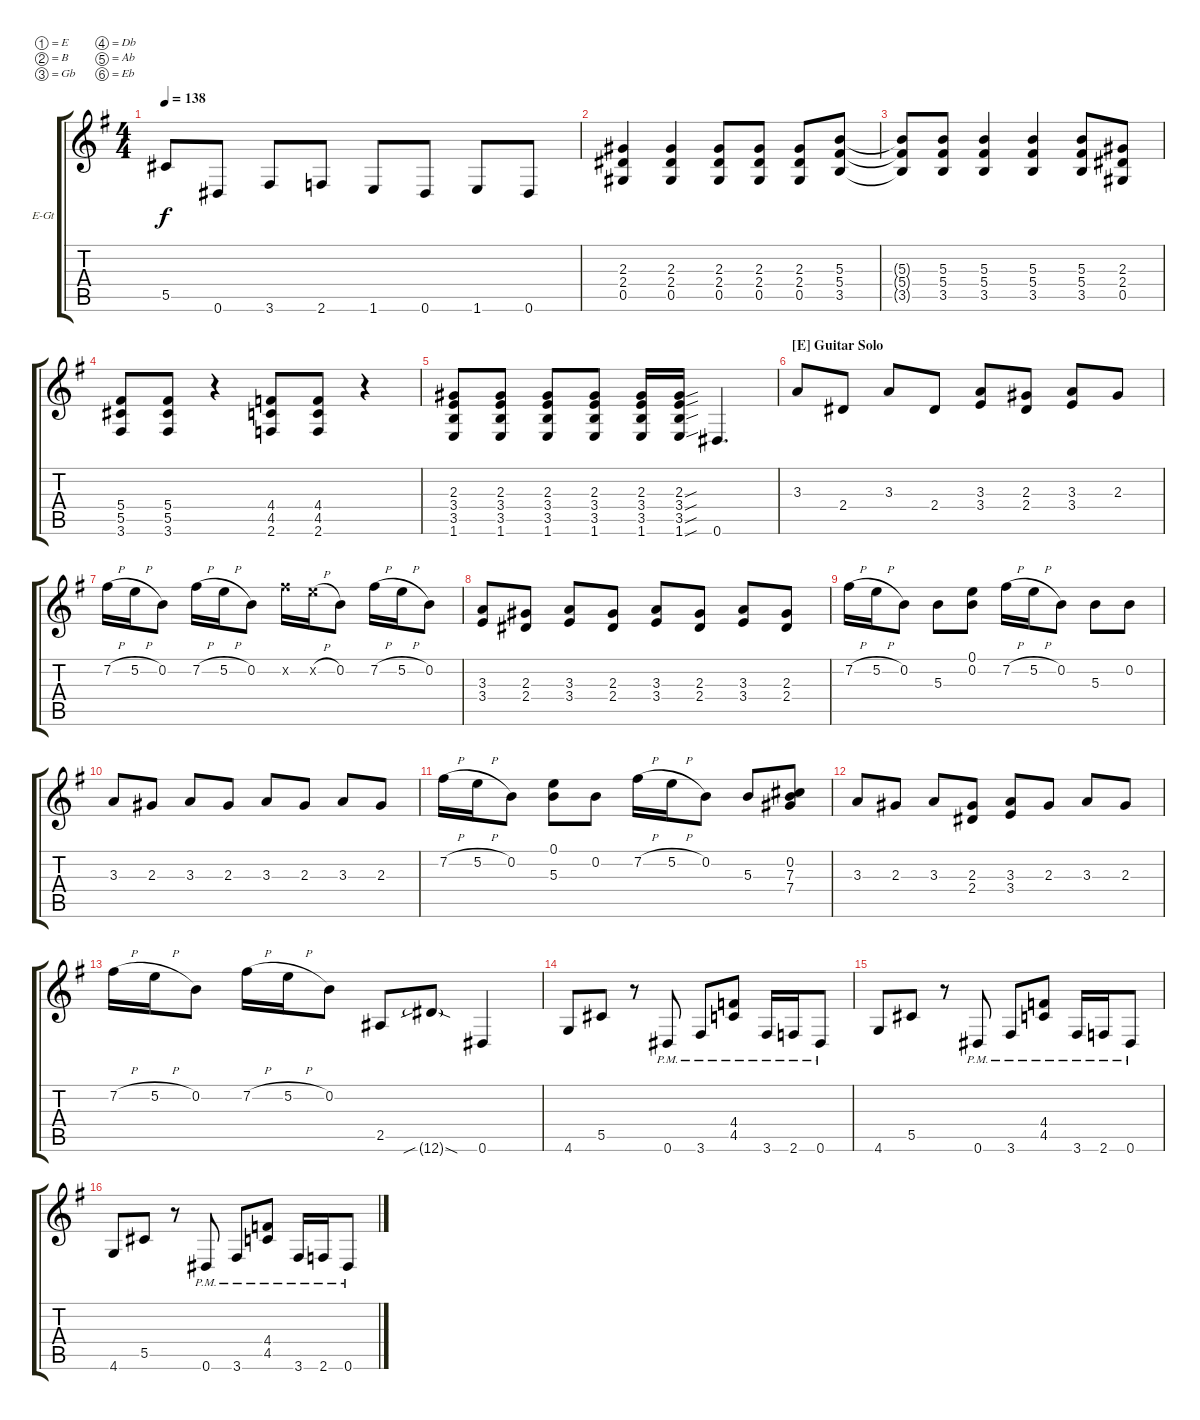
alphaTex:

\defaultSystemsLayout 4
\bracketExtendMode groupsimilarinstruments
\firstSystemTrackNameOrientation horizontal
\otherSystemsTrackNameOrientation horizontal
\track ("Electric Guitar" "E-Gt") {instrument distortionguitar}
\staff {score tabs}
\tuning (E4 B3 Gb3 Db3 Ab2 Eb2)
\ts (4 4)
\tempo 138
\clef g2
\scale
1.05549
\ks g
5.5.8{dy f} 0.6.8 3.6.8 2.6.8 1.6.8 0.6.8 1.6.8 0.6.8 |
\scale
0.944515 (0.5 2.4 2.3).4 (0.5 2.4 2.3).4 (0.5 2.4 2.3).8 (0.5 2.4 2.3).8 (0.5 2.4 2.3).8 (3.5 5.3 5.4).8 |
\scale
1.05549 (3.5{t} 5.4{t} 5.3{t}).8 (3.5 5.4 5.3).8 (3.5 5.4 5.3).4 (3.5 5.4 5.3).4 (3.5 5.4 5.3).8 (0.5 2.4 2.3).8 |
\scale
0.944515 (3.6 5.5 5.4).8 (3.6 5.5 5.4).8 r.4 (2.6 4.5 4.4).8 (2.6 4.5 4.4).8 r.4 |
\scale
1.05549 (1.6 3.5 3.4 2.3).8 (1.6 3.5 3.4 2.3).8 (1.6 3.5 3.4 2.3).8 (1.6 3.5 3.4 2.3).8 (1.6 3.5 3.4 2.3).16 (1.6{sou} 3.5{sou} 3.4{sou} 2.3{sou}).16 0.6.4{d} |
\section ("E" "Guitar Solo")
\scale
0.944515 3.3.8 2.4.8 3.3.8 2.4.8 (3.4 3.3).8 (2.4 2.3).8 (3.3 3.4).8 2.3.8 |
\scale
1.05549 7.2{h}.16 5.2{h}.16 0.2.8 7.2{h}.16 5.2{h}.16 0.2.8 7.2{x}.16 5.2{h x}.16 0.2.8 7.2{h}.16 5.2{h}.16 0.2.8 |
\scale
0.944515 (3.4 3.3).8 (2.3 2.4).8 (3.3 3.4).8 (2.4 2.3).8 (3.3 3.4).8 (2.4 2.3).8 (3.3 3.4).8 (2.4 2.3).8 |
\scale
1.05549 7.2{h}.16 5.2{h}.16 0.2.8 5.3.8 (0.2 0.1).8 7.2{h}.16 5.2{h}.16 0.2.8 5.3.8 0.2.8 |
\scale
0.944515 3.3.8 2.3.8 3.3.8 2.3.8 3.3.8 2.3.8 3.3.8 2.3.8 |
\scale
1.05549 7.2{h}.16 5.2{h}.16 0.2.8 (5.3 0.1).8 0.2.8 7.2{h}.16 5.2{h}.16 0.2.8 5.3.8 (7.4 7.3 0.2).8 |
\scale
0.944515 3.3.8 2.3.8 3.3.8 (2.3 2.4).8 (3.3 3.4).8 2.3.8 3.3.8 2.3.8 |
\scale
1.05549 7.2{h}.16 5.2{h}.16 0.2.8 7.2{h}.16 5.2{h}.16 0.2.8 2.5.8 12.6{sib sod g}.8 0.6.4 |
\scale
0.944515 4.6.8 5.5.8 r.8 0.6{pm}.8 3.6{pm}.8 (4.5{pm} 4.4{pm}).8 3.6{pm}.16 2.6{pm}.16 0.6{pm}.8 |
\scale
1.05549 4.6.8 5.5.8 r.8 0.6{pm}.8 3.6{pm}.8 (4.5{pm} 4.4{pm}).8 3.6{pm}.16 2.6{pm}.16 0.6{pm}.8 |
\scale
0.944515 4.6.8 5.5.8 r.8 0.6{pm}.8 3.6{pm}.8 (4.5{pm} 4.4{pm}).8 3.6{pm}.16 2.6{pm}.16 0.6{pm}.8
